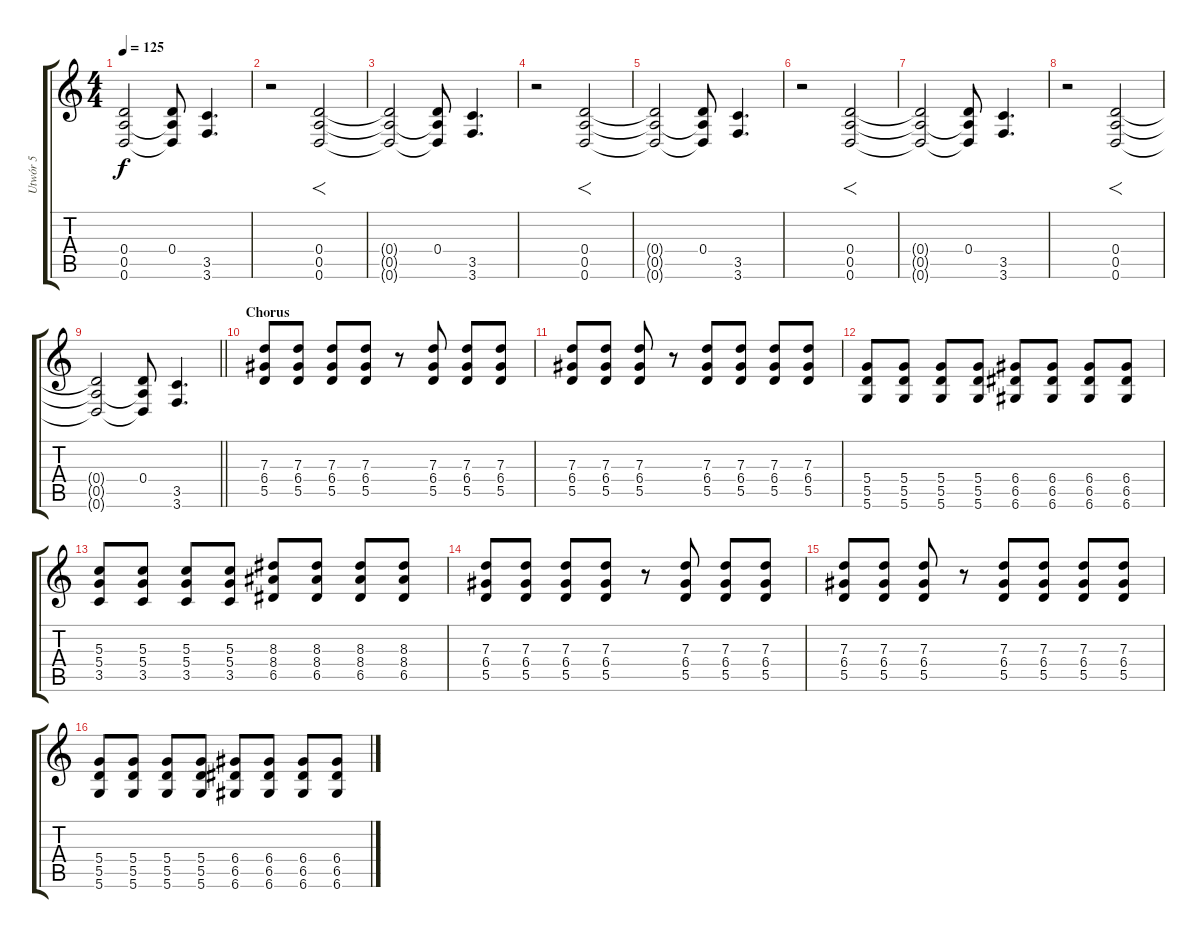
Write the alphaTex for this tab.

\track ("Utwór 5" "Utwór 5") {instrument distortionguitar}
\staff {score tabs}
\tuning (E4 B3 G3 D3 A2 D2) {hide}
\ts (4 4)
\tempo 125
\clef g2
\ks c
(0.4{t} 0.5{t} 0.6{t}).2{dy f} (0.4 0.5{t} 0.6{t}).8 (3.5 3.6).4{d} |
r.2 (0.4 0.5 0.6).2{f} |
(0.4{t} 0.5{t} 0.6{t}).2 (0.4 0.5{t} 0.6{t}).8 (3.5 3.6).4{d} |
r.2 (0.4 0.5 0.6).2{f} |
(0.4{t} 0.5{t} 0.6{t}).2 (0.4 0.5{t} 0.6{t}).8 (3.5 3.6).4{d} |
r.2 (0.4 0.5 0.6).2{f} |
(0.4{t} 0.5{t} 0.6{t}).2 (0.4 0.5{t} 0.6{t}).8 (3.5 3.6).4{d} |
r.2 (0.4 0.5 0.6).2{f} |
\barLineRight lightlight
(0.4{t} 0.5{t} 0.6{t}).2 (0.4 0.5{t} 0.6{t}).8 (3.5 3.6).4{d} |
\section ("" "Chorus")
(7.3 6.4 5.5).8{instrument distortionguitar} (7.3 6.4 5.5).8 (7.3 6.4 5.5).8 (7.3 6.4 5.5).8 r.8 (7.3 6.4 5.5).8 (7.3 6.4 5.5).8 (7.3 6.4 5.5).8 |
(7.3 6.4 5.5).8 (7.3 6.4 5.5).8 (7.3 6.4 5.5).8 r.8 (7.3 6.4 5.5).8 (7.3 6.4 5.5).8 (7.3 6.4 5.5).8 (7.3 6.4 5.5).8 |
(5.4 5.5 5.6).8 (5.4 5.5 5.6).8 (5.4 5.5 5.6).8 (5.4 5.5 5.6).8 (6.4 6.5 6.6).8 (6.4 6.5 6.6).8 (6.4 6.5 6.6).8 (6.4 6.5 6.6).8 |
(5.3 5.4 3.5).8 (5.3 5.4 3.5).8 (5.3 5.4 3.5).8 (5.3 5.4 3.5).8 (8.3 8.4 6.5).8 (8.3 8.4 6.5).8 (8.3 8.4 6.5).8 (8.3 8.4 6.5).8 |
(7.3 6.4 5.5).8{instrument distortionguitar} (7.3 6.4 5.5).8 (7.3 6.4 5.5).8 (7.3 6.4 5.5).8 r.8 (7.3 6.4 5.5).8 (7.3 6.4 5.5).8 (7.3 6.4 5.5).8 |
(7.3 6.4 5.5).8 (7.3 6.4 5.5).8 (7.3 6.4 5.5).8 r.8 (7.3 6.4 5.5).8 (7.3 6.4 5.5).8 (7.3 6.4 5.5).8 (7.3 6.4 5.5).8 |
(5.4 5.5 5.6).8 (5.4 5.5 5.6).8 (5.4 5.5 5.6).8 (5.4 5.5 5.6).8 (6.4 6.5 6.6).8 (6.4 6.5 6.6).8 (6.4 6.5 6.6).8 (6.4 6.5 6.6).8
